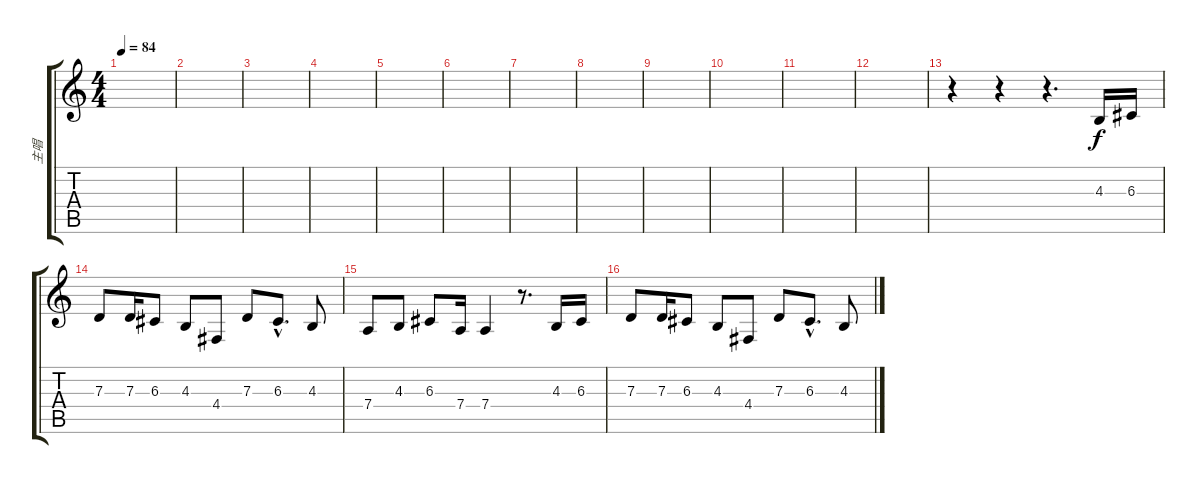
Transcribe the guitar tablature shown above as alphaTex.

\track ("主唱" "主唱") {instrument fx8scifi}
\staff {score tabs}
\tuning (E4 B3 G3 D3 A2 E2) {hide}
\ts (4 4)
\tempo 84
\clef g2
\ks c
|
|
|
|
|
|
|
|
|
|
|
|
r.4 r.4 r.4{d} 4.3.16 6.3.16 |
7.3.8 7.3.16 6.3.8 4.3.8 4.4.8 7.3.8 6.3{hac}.8{d} 4.3.8 |
7.4.8 4.3.8 6.3.8 7.4.16 7.4.4 r.8{d} 4.3.16 6.3.16 |
7.3.8 7.3.16 6.3.8 4.3.8 4.4.8 7.3.8 6.3{hac}.8{d} 4.3.8
